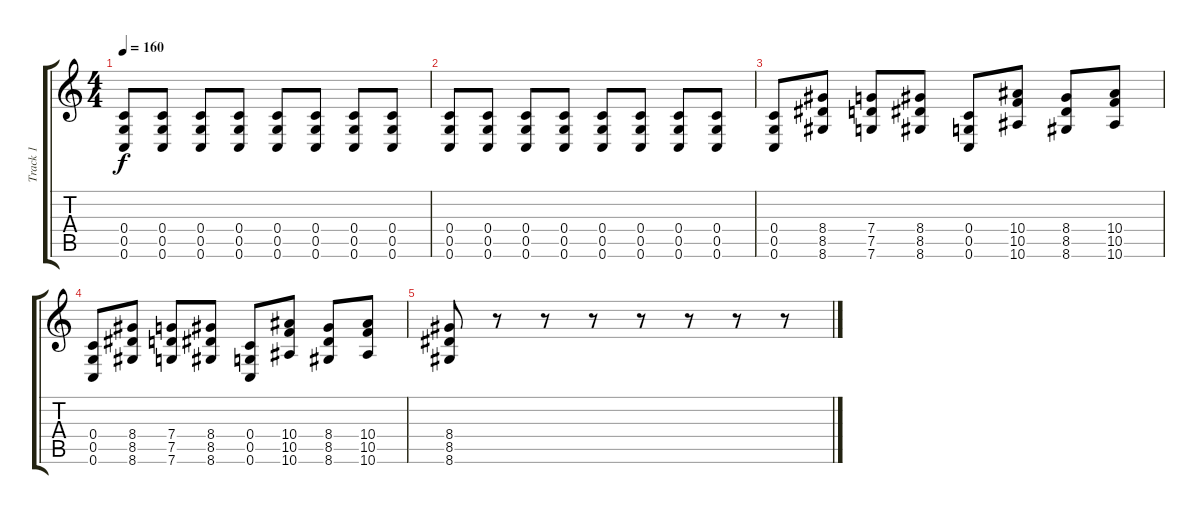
\track ("Track 1" "Track 1") {instrument distortionguitar}
\staff {score tabs}
\tuning (D4 A3 F3 C3 G2 C2) {hide}
\ts (4 4)
\tempo 160
\clef g2
\ks c
(0.4 0.5 0.6).8{dy f} (0.4 0.5 0.6).8 (0.4 0.5 0.6).8 (0.4 0.5 0.6).8 (0.4 0.5 0.6).8 (0.4 0.5 0.6).8 (0.4 0.5 0.6).8 (0.4 0.5 0.6).8 |
(0.4 0.5 0.6).8 (0.4 0.5 0.6).8 (0.4 0.5 0.6).8 (0.4 0.5 0.6).8 (0.4 0.5 0.6).8 (0.4 0.5 0.6).8 (0.4 0.5 0.6).8 (0.4 0.5 0.6).8 |
(0.4 0.5 0.6).8 (8.4 8.5 8.6).8 (7.4 7.5 7.6).8 (8.4 8.5 8.6).8 (0.4 0.5 0.6).8 (10.4 10.5 10.6).8 (8.4 8.5 8.6).8 (10.4 10.5 10.6).8 |
(0.4 0.5 0.6).8 (8.4 8.5 8.6).8 (7.4 7.5 7.6).8 (8.4 8.5 8.6).8 (0.4 0.5 0.6).8 (10.4 10.5 10.6).8 (8.4 8.5 8.6).8 (10.4 10.5 10.6).8 |
(8.4 8.5 8.6).8 r.8 r.8 r.8 r.8 r.8 r.8 r.8
